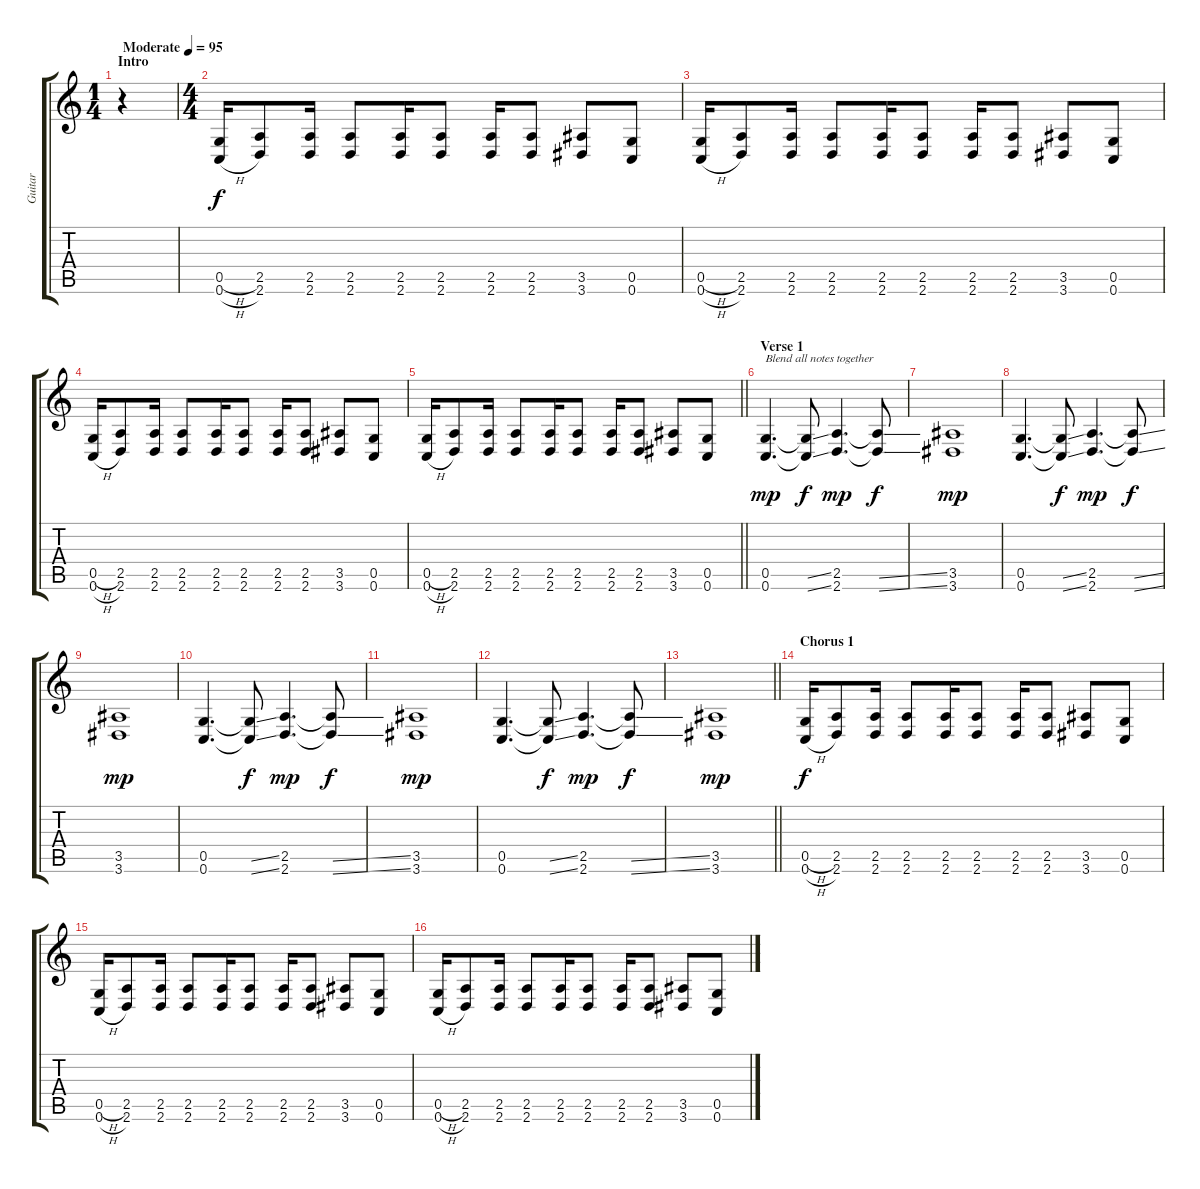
\track ("Guitar" "Guitar") {instrument distortionguitar}
\staff {score tabs}
\tuning (D4 A3 F3 C3 G2 C2) {hide}
\ts (1 4)
\section ("" "Intro")
\tempo (95 "Moderate")
\clef g2
\ks c
r.4{dy f instrument distortionguitar} |
\ts (4 4)
(0.5{h} 0.6{h}).16 (2.5 2.6).8 (2.5 2.6).16 (2.5 2.6).8 (2.5 2.6).16 (2.5 2.6).8 (2.5 2.6).16 (2.5 2.6).8 (3.5 3.6).8 (0.5 0.6).8 |
(0.5{h} 0.6{h}).16 (2.5 2.6).8 (2.5 2.6).16 (2.5 2.6).8 (2.5 2.6).16 (2.5 2.6).8 (2.5 2.6).16 (2.5 2.6).8 (3.5 3.6).8 (0.5 0.6).8 |
(0.5{h} 0.6{h}).16 (2.5 2.6).8 (2.5 2.6).16 (2.5 2.6).8 (2.5 2.6).16 (2.5 2.6).8 (2.5 2.6).16 (2.5 2.6).8 (3.5 3.6).8 (0.5 0.6).8 |
\barLineRight lightlight
(0.5{h} 0.6{h}).16 (2.5 2.6).8 (2.5 2.6).16 (2.5 2.6).8 (2.5 2.6).16 (2.5 2.6).8 (2.5 2.6).16 (2.5 2.6).8 (3.5 3.6).8 (0.5 0.6).8 |
\section ("" "Verse 1")
(0.5 0.6).4{d txt "Blend all notes together" dy mp} (0.5{ss t} 0.6{ss t}).8{dy f} (2.5 2.6).4{d dy mp} (2.5{ss t} 2.6{ss t}).8{dy f} |
(3.5 3.6).1{dy mp} |
(0.5 0.6).4{d} (0.5{ss t} 0.6{ss t}).8{dy f} (2.5 2.6).4{d dy mp} (2.5{ss t} 2.6{ss t}).8{dy f} |
(3.5 3.6).1{dy mp} |
(0.5 0.6).4{d} (0.5{ss t} 0.6{ss t}).8{dy f} (2.5 2.6).4{d dy mp} (2.5{ss t} 2.6{ss t}).8{dy f} |
(3.5 3.6).1{dy mp} |
(0.5 0.6).4{d} (0.5{ss t} 0.6{ss t}).8{dy f} (2.5 2.6).4{d dy mp} (2.5{ss t} 2.6{ss t}).8{dy f} |
\barLineRight lightlight
(3.5 3.6).1{dy mp} |
\section ("" "Chorus 1")
(0.5{h} 0.6{h}).16{dy f} (2.5 2.6).8 (2.5 2.6).16 (2.5 2.6).8 (2.5 2.6).16 (2.5 2.6).8 (2.5 2.6).16 (2.5 2.6).8 (3.5 3.6).8 (0.5 0.6).8 |
(0.5{h} 0.6{h}).16 (2.5 2.6).8 (2.5 2.6).16 (2.5 2.6).8 (2.5 2.6).16 (2.5 2.6).8 (2.5 2.6).16 (2.5 2.6).8 (3.5 3.6).8 (0.5 0.6).8 |
(0.5{h} 0.6{h}).16 (2.5 2.6).8 (2.5 2.6).16 (2.5 2.6).8 (2.5 2.6).16 (2.5 2.6).8 (2.5 2.6).16 (2.5 2.6).8 (3.5 3.6).8 (0.5 0.6).8
